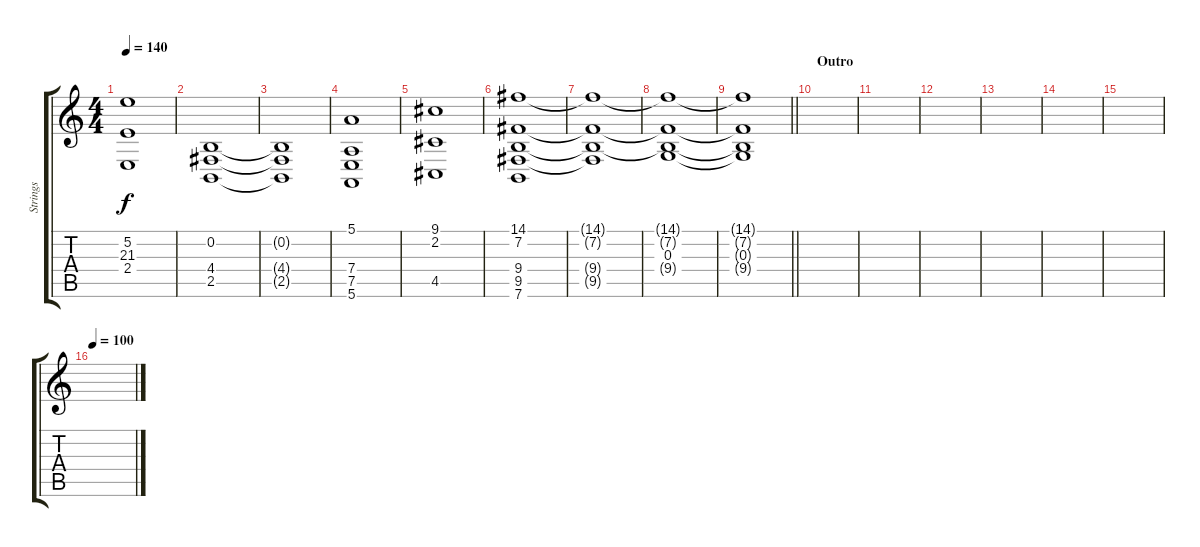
\track ("Strings" "Strings") {instrument synthstrings2}
\staff {score tabs}
\tuning (E4 B3 G3 D3 A2 E2) {hide}
\ts (4 4)
\tempo 140
\clef g2
\ks c
(5.2 21.3 2.4).1{dy f} |
(0.2 4.4 2.5).1 |
(0.2{t} 4.4{t} 2.5{t}).1 |
(5.1 7.4 7.5 5.6).1 |
(9.1 2.2 4.5).1 |
(14.1 7.2 9.4 9.5 7.6).1{volume 3} |
(14.1{t} 7.2{t} 9.4{t} 9.5{t}).1 |
(14.1{t} 7.2{t} 0.3 9.4{t}).1 |
\barLineRight lightlight
(14.1{t} 7.2{t} 0.3{t} 9.4{t}).1 |
\section ("" "Outro")
|
|
|
|
|
|
\tempo 100
